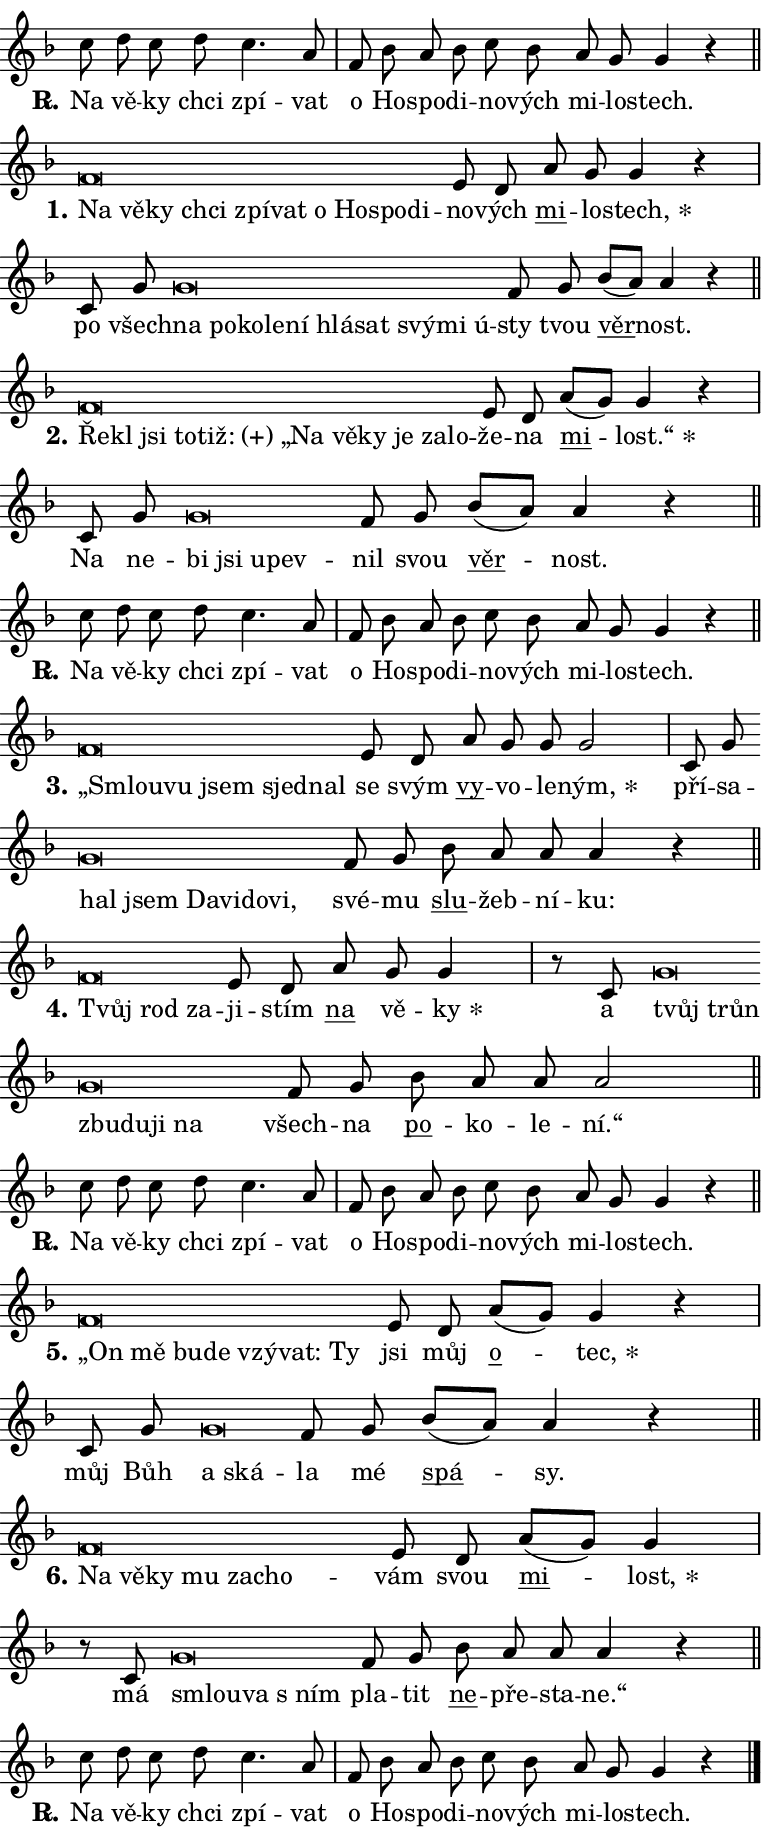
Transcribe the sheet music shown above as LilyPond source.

\version "2.24.0"
\header { tagline = "" }
\paper {
  indent = 0\cm
  top-margin = 0\cm
  right-margin = 0.13\cm % to fit lyric hyphens
  bottom-margin = 0\cm
  left-margin = 0\cm
  paper-width = 13\cm
  page-breaking = #ly:one-page-breaking
  system-system-spacing.basic-distance = #11
  score-system-spacing.basic-distance = #11
  ragged-last = ##f
}


%% Author: Thomas Morley
%% https://lists.gnu.org/archive/html/lilypond-user/2020-05/msg00002.html
#(define (line-position grob)
"Returns position of @var[grob} in current system:
   @code{'start}, if at first time-step
   @code{'end}, if at last time-step
   @code{'middle} otherwise
"
  (let* ((col (ly:item-get-column grob))
         (ln (ly:grob-object col 'left-neighbor))
         (rn (ly:grob-object col 'right-neighbor))
         (col-to-check-left (if (ly:grob? ln) ln col))
         (col-to-check-right (if (ly:grob? rn) rn col))
         (break-dir-left
           (and
             (ly:grob-property col-to-check-left 'non-musical #f)
             (ly:item-break-dir col-to-check-left)))
         (break-dir-right
           (and
             (ly:grob-property col-to-check-right 'non-musical #f)
             (ly:item-break-dir col-to-check-right))))
        (cond ((eqv? 1 break-dir-left) 'start)
              ((eqv? -1 break-dir-right) 'end)
              (else 'middle))))

#(define (tranparent-at-line-position vctor)
  (lambda (grob)
  "Relying on @code{line-position} select the relevant enry from @var{vctor}.
Used to determine transparency,"
    (case (line-position grob)
      ((end) (not (vector-ref vctor 0)))
      ((middle) (not (vector-ref vctor 1)))
      ((start) (not (vector-ref vctor 2))))))

noteHeadBreakVisibility =
#(define-music-function (break-visibility)(vector?)
"Makes @code{NoteHead}s transparent relying on @var{break-visibility}"
#{
  \override NoteHead.transparent =
    #(tranparent-at-line-position break-visibility)
#})

#(define delete-ledgers-for-transparent-note-heads
  (lambda (grob)
    "Reads whether a @code{NoteHead} is transparent.
If so this @code{NoteHead} is removed from @code{'note-heads} from
@var{grob}, which is supposed to be @code{LedgerLineSpanner}.
As a result ledgers are not printed for this @code{NoteHead}"
    (let* ((nhds-array (ly:grob-object grob 'note-heads))
           (nhds-list
             (if (ly:grob-array? nhds-array)
                 (ly:grob-array->list nhds-array)
                 '()))
           ;; Relies on the transparent-property being done before
           ;; Staff.LedgerLineSpanner.after-line-breaking is executed.
           ;; This is fragile ...
           (to-keep
             (remove
               (lambda (nhd)
                 (ly:grob-property nhd 'transparent #f))
               nhds-list)))
      ;; TODO find a better method to iterate over grob-arrays, similiar
      ;; to filter/remove etc for lists
      ;; For now rebuilt from scratch
      (set! (ly:grob-object grob 'note-heads)  '())
      (for-each
        (lambda (nhd)
          (ly:pointer-group-interface::add-grob grob 'note-heads nhd))
        to-keep))))

squashNotes = {
  \override NoteHead.X-extent = #'(-0.2 . 0.2)
  \override NoteHead.Y-extent = #'(-0.75 . 0)
  \override NoteHead.stencil =
    #(lambda (grob)
       (let ((pos (ly:grob-property grob 'staff-position)))
         (begin
           (if (< pos -7) (display "ERROR: Lower brevis then expected\n") (display ""))
           (if (<= pos -6) ly:text-interface::print ly:note-head::print))))
}
unSquashNotes = {
  \revert NoteHead.X-extent
  \revert NoteHead.Y-extent
  \revert NoteHead.stencil
}

hideNotes = \noteHeadBreakVisibility #begin-of-line-visible
unHideNotes = \noteHeadBreakVisibility #all-visible

% work-around for resetting accidentals
% https://lilypond.org/doc/v2.23/Documentation/notation/displaying-rhythms#unmetered-music
cadenzaMeasure = {
  \cadenzaOff
  \partial 1024 s1024
  \cadenzaOn
}

#(define-markup-command (accent layout props text) (markup?)
  "Underline accented syllable"
  (interpret-markup layout props
    #{\markup \override #'(offset . 4.3) \underline { #text }#}))

responsum = \markup \concat {
  "R" \hspace #-1.05 \path #0.1 #'((moveto 0 0.07) (lineto 0.9 0.8)) \hspace #0.05 "."
}

spaceSize = #0.6828661417322834 % exact space size for TeX Gyre Schola

\layout {
  \context {
    \Staff
    \remove "Time_signature_engraver"
    \override LedgerLineSpanner.after-line-breaking = #delete-ledgers-for-transparent-note-heads
  }
  \context {
    \Lyrics {
      \override LyricSpace.minimum-distance = \spaceSize
      \override LyricText.font-name = #"TeX Gyre Schola"
      \override LyricText.font-size = 1
      \override StanzaNumber.font-name = #"TeX Gyre Schola Bold"
      \override StanzaNumber.font-size = 1
    }
  }
  \context {
    \Score 
    \override NoteHead.text =
      #(lambda (grob) 
        (let ((pos (ly:grob-property grob 'staff-position)))
          #{\markup {
            \combine
              \halign #-0.55 \raise #(if (= pos -6) 0 0.5) \override #'(thickness . 2) \draw-line #'(3.2 . 0)
              \musicglyph "noteheads.sM1"
          }#}))
  }
}

% magnetic-lyrics.ily
%
%   written by
%     Jean Abou Samra <jean@abou-samra.fr>
%     Werner Lemberg <wl@gnu.org>
%
%   adapted by
%     Jiri Hon <jiri.hon@gmail.com>
%
% Version 2022-Apr-15

% https://www.mail-archive.com/lilypond-user@gnu.org/msg149350.html

#(define (Left_hyphen_pointer_engraver context)
   "Collect syllable-hyphen-syllable occurrences in lyrics and store
them in properties.  This engraver only looks to the left.  For
example, if the lyrics input is @code{foo -- bar}, it does the
following.

@itemize @bullet
@item
Set the @code{text} property of the @code{LyricHyphen} grob between
@q{foo} and @q{bar} to @code{foo}.

@item
Set the @code{left-hyphen} property of the @code{LyricText} grob with
text @q{foo} to the @code{LyricHyphen} grob between @q{foo} and
@q{bar}.
@end itemize

Use this auxiliary engraver in combination with the
@code{lyric-@/text::@/apply-@/magnetic-@/offset!} hook."
   (let ((hyphen #f)
         (text #f))
     (make-engraver
      (acknowledgers
       ((lyric-syllable-interface engraver grob source-engraver)
        (set! text grob)))
      (end-acknowledgers
       ((lyric-hyphen-interface engraver grob source-engraver)
        ;(when (not (grob::has-interface grob 'lyric-space-interface))
          (set! hyphen grob)));)
      ((stop-translation-timestep engraver)
       (when (and text hyphen)
         (ly:grob-set-object! text 'left-hyphen hyphen))
       (set! text #f)
       (set! hyphen #f)))))

#(define (lyric-text::apply-magnetic-offset! grob)
   "If the space between two syllables is less than the value in
property @code{LyricText@/.details@/.squash-threshold}, move the right
syllable to the left so that it gets concatenated with the left
syllable.

Use this function as a hook for
@code{LyricText@/.after-@/line-@/breaking} if the
@code{Left_@/hyphen_@/pointer_@/engraver} is active."
   (let ((hyphen (ly:grob-object grob 'left-hyphen #f)))
     (when hyphen
       (let ((left-text (ly:spanner-bound hyphen LEFT)))
         (when (grob::has-interface left-text 'lyric-syllable-interface)
           (let* ((common (ly:grob-common-refpoint grob left-text X))
                  (this-x-ext (ly:grob-extent grob common X))
                  (left-x-ext
                   (begin
                     ;; Trigger magnetism for left-text.
                     (ly:grob-property left-text 'after-line-breaking)
                     (ly:grob-extent left-text common X)))
                  ;; `delta` is the gap width between two syllables.
                  (delta (- (interval-start this-x-ext)
                            (interval-end left-x-ext)))
                  (details (ly:grob-property grob 'details))
                  (threshold (assoc-get 'squash-threshold details 0.2)))
             (when (< delta threshold)
               (let* (;; We have to manipulate the input text so that
                      ;; ligatures crossing syllable boundaries are not
                      ;; disabled.  For languages based on the Latin
                      ;; script this is essentially a beautification.
                      ;; However, for non-Western scripts it can be a
                      ;; necessity.
                      (lt (ly:grob-property left-text 'text))
                      (rt (ly:grob-property grob 'text))
                      (is-space (grob::has-interface hyphen 'lyric-space-interface))
                      (space (if is-space " " ""))
                      (extra-delta (if is-space spaceSize 0))
                      ;; Append new syllable.
                      (ltrt-space (if (and (string? lt) (string? rt))
                                (string-append lt space rt)
                                (make-concat-markup (list lt space rt))))
                      ;; Right-align `ltrt` to the right side.
                      (ltrt-space-markup (grob-interpret-markup
                               grob
                               (make-translate-markup
                                (cons (interval-length this-x-ext) 0)
                                (make-right-align-markup ltrt-space)))))
                 (begin
                   ;; Don't print `left-text`.
                   (ly:grob-set-property! left-text 'stencil #f)
                   ;; Set text and stencil (which holds all collected
                   ;; syllables so far) and shift it to the left.
                   (ly:grob-set-property! grob 'text ltrt-space)
                   (ly:grob-set-property! grob 'stencil ltrt-space-markup)
                   (ly:grob-translate-axis! grob (- (- delta extra-delta)) X))))))))))


#(define (lyric-hyphen::displace-bounds-first grob)
   ;; Make very sure this callback isn't triggered too early.
   (let ((left (ly:spanner-bound grob LEFT))
         (right (ly:spanner-bound grob RIGHT)))
     (ly:grob-property left 'after-line-breaking)
     (ly:grob-property right 'after-line-breaking)
     (ly:lyric-hyphen::print grob)))

squashThreshold = #0.4

\layout {
  \context {
    \Lyrics
    \consists #Left_hyphen_pointer_engraver
    \override LyricText.after-line-breaking =
      #lyric-text::apply-magnetic-offset!
    \override LyricHyphen.stencil = #lyric-hyphen::displace-bounds-first
    \override LyricText.details.squash-threshold = \squashThreshold
    \override LyricHyphen.minimum-distance = 0
    \override LyricHyphen.minimum-length = \squashThreshold
  }
}

squashText = \override LyricText.details.squash-threshold = 9999
unSquashText = \override LyricText.details.squash-threshold = \squashThreshold

leftText = \override LyricText.self-alignment-X = #LEFT
unLeftText = \revert LyricText.self-alignment-X

starOffset = #(lambda (grob) 
                (let ((x_offset (ly:self-alignment-interface::aligned-on-x-parent grob)))
                  (if (= x_offset 0) 0 (+ x_offset 1.2))))

star = #(define-music-function (syllable)(string?)
"Append star separator at the end of a syllable"
#{
  \once \override LyricText.X-offset = #starOffset
  \lyricmode { \markup {
    #syllable
    \override #'((font-name . "TeX Gyre Schola Bold")) \hspace #0.2 \lower #0.65 \larger "*"
  } }
#})

starAccent = #(define-music-function (syllable)(string?)
"Append star separator at the end of a syllable and make accent"
#{
  \once \override LyricText.X-offset = #starOffset
  \lyricmode { \markup {
    \accent #syllable
    \override #'((font-name . "TeX Gyre Schola Bold")) \hspace #0.2 \lower #0.65 \larger "*"
  } }
#})

breath = #(define-music-function (syllable)(string?)
"Append breathing indicator at the end of a syllable"
#{
  \lyricmode { \markup { #syllable "+" } }
#})

optionalBreath = #(define-music-function (syllable)(string?)
"Append optional breathing indicator at the end of a syllable"
#{
  \lyricmode { \markup { #syllable "(+)" } }
#})


\score {
    <<
        \new Voice = "melody" { \cadenzaOn \key f \major \relative { c''8 d c d c4. a8 \cadenzaMeasure \bar "|" f bes a bes \bar "" c bes \bar "" a g g4 r \cadenzaMeasure \bar "||" \break } }
        \new Lyrics \lyricsto "melody" { \lyricmode { \set stanza = \responsum
Na vě -- ky chci zpí -- vat o Ho -- spo -- di -- no -- vých mi -- lo -- stech. } }
    >>
    \layout {}
}

\score {
    <<
        \new Voice = "melody" { \cadenzaOn \key f \major \relative { \squashNotes f'\breve*1/16 \hideNotes \breve*1/16 \bar "" \breve*1/16 \bar "" \breve*1/16 \bar "" \breve*1/16 \bar "" \breve*1/16 \bar "" \breve*1/16 \bar "" \breve*1/16 \bar "" \breve*1/16 \breve*1/16 \bar "" \unHideNotes \unSquashNotes e8 d \bar "" a' g g4 r \cadenzaMeasure \bar "|" c,8 g' \bar "" \squashNotes g\breve*1/16 \hideNotes \breve*1/16 \bar "" \breve*1/16 \bar "" \breve*1/16 \bar "" \breve*1/16 \bar "" \breve*1/16 \bar "" \breve*1/16 \bar "" \breve*1/16 \bar "" \breve*1/16 \breve*1/16 \bar "" \unHideNotes \unSquashNotes f8 g \bar "" bes[( a)] a4 r \cadenzaMeasure \bar "||" \break } }
        \new Lyrics \lyricsto "melody" { \lyricmode { \set stanza = "1."
\leftText Na \squashText vě -- ky chci zpí -- vat o Ho -- spo -- di -- \unLeftText \unSquashText no -- vých \markup \accent mi -- lo -- \star stech, po všech -- \leftText na \squashText po -- ko -- le -- ní hlá -- sat svý -- mi ú -- \unLeftText \unSquashText sty tvou \markup \accent věr -- nost. } }
    >>
    \layout {}
}

\score {
    <<
        \new Voice = "melody" { \cadenzaOn \key f \major \relative { \squashNotes f'\breve*1/16 \hideNotes \breve*1/16 \bar "" \breve*1/16 \bar "" \breve*1/16 \bar "" \breve*1/16 \bar "" \breve*1/16 \bar "" \breve*1/16 \bar "" \breve*1/16 \bar "" \breve*1/16 \bar "" \breve*1/16 \breve*1/16 \bar "" \unHideNotes \unSquashNotes e8 d \bar "" a'[( g)] g4 r \cadenzaMeasure \bar "|" c,8 g' \bar "" \squashNotes g\breve*1/16 \hideNotes \breve*1/16 \bar "" \breve*1/16 \breve*1/16 \bar "" \unHideNotes \unSquashNotes f8 g \bar "" bes[( a)] a4 r \cadenzaMeasure \bar "||" \break } }
        \new Lyrics \lyricsto "melody" { \lyricmode { \set stanza = "2."
\leftText Ře -- \squashText kl jsi to -- \optionalBreath tiž: „Na vě -- ky je za -- lo -- \unLeftText \unSquashText že -- na \markup \accent mi -- \star lost.“ Na ne -- \leftText bi \squashText jsi u -- pev -- \unLeftText \unSquashText nil svou \markup \accent věr -- nost. } }
    >>
    \layout {}
}

\score {
    <<
        \new Voice = "melody" { \cadenzaOn \key f \major \relative { c''8 d c d c4. a8 \cadenzaMeasure \bar "|" f bes a bes \bar "" c bes \bar "" a g g4 r \cadenzaMeasure \bar "||" \break } }
        \new Lyrics \lyricsto "melody" { \lyricmode { \set stanza = \responsum
Na vě -- ky chci zpí -- vat o Ho -- spo -- di -- no -- vých mi -- lo -- stech. } }
    >>
    \layout {}
}

\score {
    <<
        \new Voice = "melody" { \cadenzaOn \key f \major \relative { \squashNotes f'\breve*1/16 \hideNotes \breve*1/16 \bar "" \breve*1/16 \bar "" \breve*1/16 \breve*1/16 \bar "" \unHideNotes \unSquashNotes e8 d \bar "" a' g g g2 \cadenzaMeasure \bar "|" c,8 g' \bar "" \squashNotes g\breve*1/16 \hideNotes \breve*1/16 \bar "" \breve*1/16 \bar "" \breve*1/16 \bar "" \breve*1/16 \breve*1/16 \bar "" \unHideNotes \unSquashNotes f8 g \bar "" bes a a a4 r \cadenzaMeasure \bar "||" \break } }
        \new Lyrics \lyricsto "melody" { \lyricmode { \set stanza = "3."
\leftText „Smlou -- \squashText vu jsem sjed -- nal \unLeftText \unSquashText se svým \markup \accent vy -- vo -- le -- \star ným, pří -- sa -- \leftText hal \squashText jsem Da -- vi -- do -- vi, \unLeftText \unSquashText své -- mu \markup \accent slu -- žeb -- ní -- ku: } }
    >>
    \layout {}
}

\score {
    <<
        \new Voice = "melody" { \cadenzaOn \key f \major \relative { \squashNotes f'\breve*1/16 \hideNotes \breve*1/16 \breve*1/16 \bar "" \unHideNotes \unSquashNotes e8 d \bar "" a' g g4 \cadenzaMeasure \bar "|" r8 c,8 \squashNotes g'\breve*1/16 \hideNotes \breve*1/16 \bar "" \breve*1/16 \bar "" \breve*1/16 \bar "" \breve*1/16 \breve*1/16 \bar "" \unHideNotes \unSquashNotes f8 g \bar "" bes a a a2 \cadenzaMeasure \bar "||" \break } }
        \new Lyrics \lyricsto "melody" { \lyricmode { \set stanza = "4."
\leftText Tvůj \squashText rod za -- \unLeftText \unSquashText ji -- stím \markup \accent na vě -- \star ky a \leftText tvůj \squashText trůn zbu -- du -- ji na \unLeftText \unSquashText všech -- na \markup \accent po -- ko -- le -- ní.“ } }
    >>
    \layout {}
}

\score {
    <<
        \new Voice = "melody" { \cadenzaOn \key f \major \relative { c''8 d c d c4. a8 \cadenzaMeasure \bar "|" f bes a bes \bar "" c bes \bar "" a g g4 r \cadenzaMeasure \bar "||" \break } }
        \new Lyrics \lyricsto "melody" { \lyricmode { \set stanza = \responsum
Na vě -- ky chci zpí -- vat o Ho -- spo -- di -- no -- vých mi -- lo -- stech. } }
    >>
    \layout {}
}

\score {
    <<
        \new Voice = "melody" { \cadenzaOn \key f \major \relative { \squashNotes f'\breve*1/16 \hideNotes \breve*1/16 \bar "" \breve*1/16 \bar "" \breve*1/16 \bar "" \breve*1/16 \bar "" \breve*1/16 \breve*1/16 \bar "" \unHideNotes \unSquashNotes e8 d \bar "" a'[( g)] g4 r \cadenzaMeasure \bar "|" c,8 g' \bar "" \squashNotes g\breve*1/16 \hideNotes \breve*1/16 \bar "" \unHideNotes \unSquashNotes f8 g \bar "" bes[( a)] a4 r \cadenzaMeasure \bar "||" \break } }
        \new Lyrics \lyricsto "melody" { \lyricmode { \set stanza = "5."
\leftText „On \squashText mě bu -- de vzý -- vat: Ty \unLeftText \unSquashText jsi můj \markup \accent o -- \star tec, můj Bůh \leftText a \squashText ská -- \unLeftText \unSquashText la mé \markup \accent spá -- sy. } }
    >>
    \layout {}
}

\score {
    <<
        \new Voice = "melody" { \cadenzaOn \key f \major \relative { \squashNotes f'\breve*1/16 \hideNotes \breve*1/16 \bar "" \breve*1/16 \bar "" \breve*1/16 \bar "" \breve*1/16 \breve*1/16 \bar "" \unHideNotes \unSquashNotes e8 d \bar "" a'[( g)] g4 \cadenzaMeasure \bar "|" r8 c,8 \squashNotes g'\breve*1/16 \hideNotes \breve*1/16 \breve*1/16 \bar "" \unHideNotes \unSquashNotes f8 g \bar "" bes a a a4 r \cadenzaMeasure \bar "||" \break } }
        \new Lyrics \lyricsto "melody" { \lyricmode { \set stanza = "6."
\leftText Na \squashText vě -- ky mu za -- cho -- \unLeftText \unSquashText vám svou \markup \accent mi -- \star lost, má \leftText smlou -- \squashText va "s ním" \unLeftText \unSquashText pla -- tit \markup \accent ne -- pře -- sta -- ne.“ } }
    >>
    \layout {}
}

\score {
    <<
        \new Voice = "melody" { \cadenzaOn \key f \major \relative { c''8 d c d c4. a8 \cadenzaMeasure \bar "|" f bes a bes \bar "" c bes \bar "" a g g4 r \cadenzaMeasure \bar "||" \break } \bar "|." }
        \new Lyrics \lyricsto "melody" { \lyricmode { \set stanza = \responsum
Na vě -- ky chci zpí -- vat o Ho -- spo -- di -- no -- vých mi -- lo -- stech. } }
    >>
    \layout {}
}
